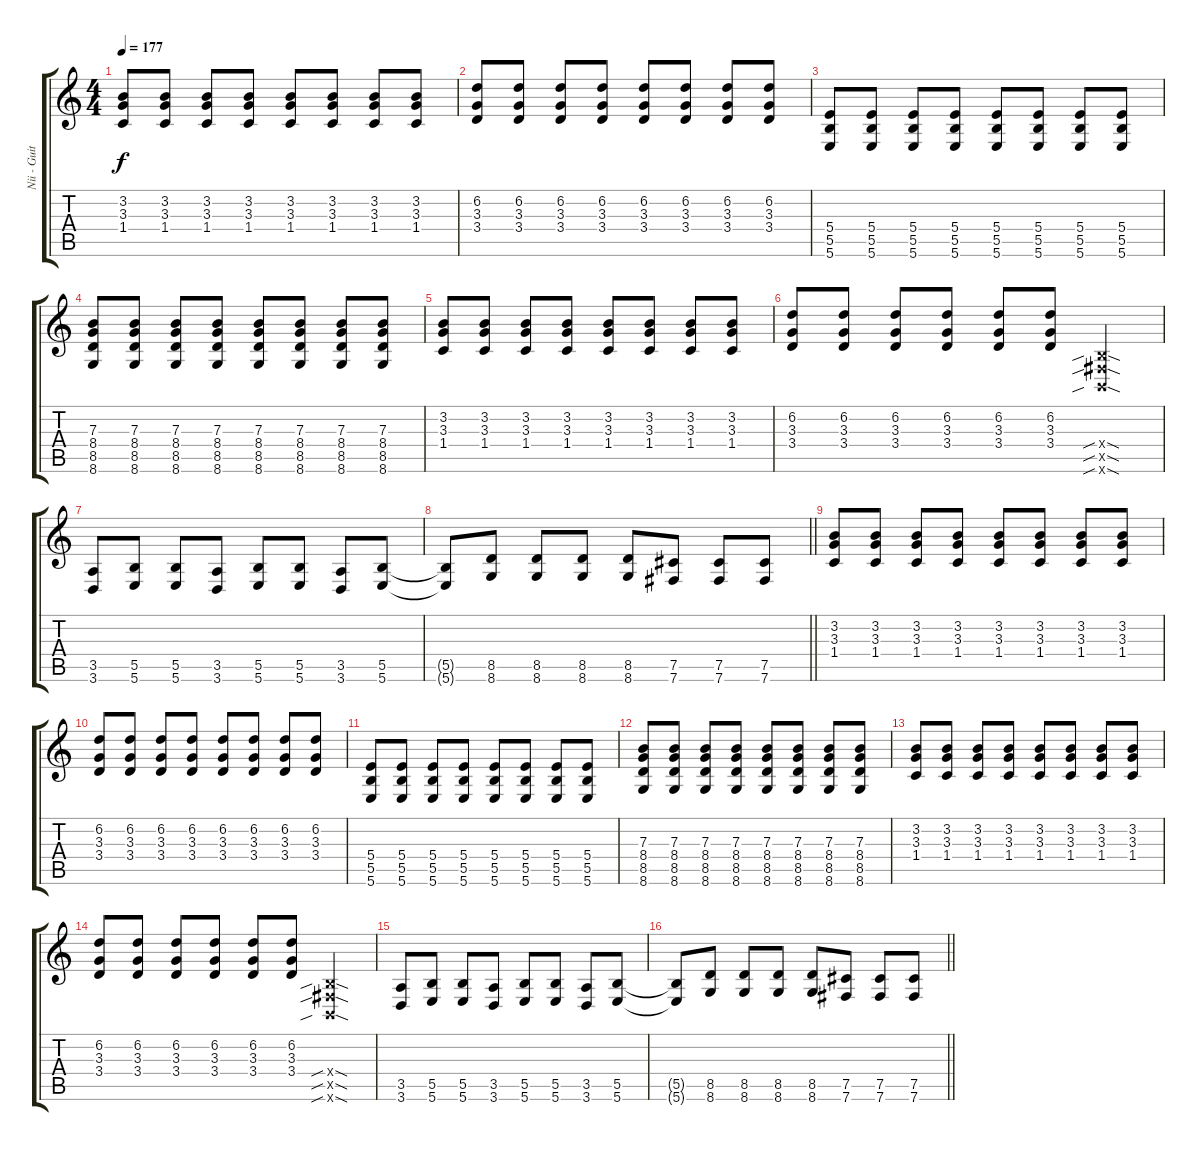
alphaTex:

\track ("Nii - Guitar 1" "Nii - Guit") {instrument distortionguitar}
\staff {score tabs}
\tuning (Db4 Ab3 E3 B2 Gb2 B1) {hide}
\ts (4 4)
\section ("" "")
\tempo 177
\clef g2
\ks c
(3.2 3.3 1.4).8{dy f} (3.2 3.3 1.4).8 (3.2 3.3 1.4).8 (3.2 3.3 1.4).8 (3.2 3.3 1.4).8 (3.2 3.3 1.4).8 (3.2 3.3 1.4).8 (3.2 3.3 1.4).8 |
(6.2 3.3 3.4).8 (6.2 3.3 3.4).8 (6.2 3.3 3.4).8 (6.2 3.3 3.4).8 (6.2 3.3 3.4).8 (6.2 3.3 3.4).8 (6.2 3.3 3.4).8 (6.2 3.3 3.4).8 |
(5.4 5.5 5.6).8 (5.4 5.5 5.6).8 (5.4 5.5 5.6).8 (5.4 5.5 5.6).8 (5.4 5.5 5.6).8 (5.4 5.5 5.6).8 (5.4 5.5 5.6).8 (5.4 5.5 5.6).8 |
(7.3 8.4 8.5 8.6).8 (7.3 8.4 8.5 8.6).8 (7.3 8.4 8.5 8.6).8 (7.3 8.4 8.5 8.6).8 (7.3 8.4 8.5 8.6).8 (7.3 8.4 8.5 8.6).8 (7.3 8.4 8.5 8.6).8 (7.3 8.4 8.5 8.6).8 |
(3.2 3.3 1.4).8 (3.2 3.3 1.4).8 (3.2 3.3 1.4).8 (3.2 3.3 1.4).8 (3.2 3.3 1.4).8 (3.2 3.3 1.4).8 (3.2 3.3 1.4).8 (3.2 3.3 1.4).8 |
(6.2 3.3 3.4).8 (6.2 3.3 3.4).8 (6.2 3.3 3.4).8 (6.2 3.3 3.4).8 (6.2 3.3 3.4).8 (6.2 3.3 3.4).8 (0.4{sib sod x} 0.5{sib sod x} 0.6{sib sod x}).4 |
(3.5 3.6).8 (5.5 5.6).8 (5.5 5.6).8 (3.5 3.6).8 (5.5 5.6).8 (5.5 5.6).8 (3.5 3.6).8 (5.5 5.6).8 |
\barLineRight lightlight
(5.5{t} 5.6{t}).8 (8.5 8.6).8 (8.5 8.6).8 (8.5 8.6).8 (8.5 8.6).8 (7.5 7.6).8 (7.5 7.6).8 (7.5 7.6).8 |
\section ("" "")
(3.2 3.3 1.4).8 (3.2 3.3 1.4).8 (3.2 3.3 1.4).8 (3.2 3.3 1.4).8 (3.2 3.3 1.4).8 (3.2 3.3 1.4).8 (3.2 3.3 1.4).8 (3.2 3.3 1.4).8 |
(6.2 3.3 3.4).8 (6.2 3.3 3.4).8 (6.2 3.3 3.4).8 (6.2 3.3 3.4).8 (6.2 3.3 3.4).8 (6.2 3.3 3.4).8 (6.2 3.3 3.4).8 (6.2 3.3 3.4).8 |
(5.4 5.5 5.6).8 (5.4 5.5 5.6).8 (5.4 5.5 5.6).8 (5.4 5.5 5.6).8 (5.4 5.5 5.6).8 (5.4 5.5 5.6).8 (5.4 5.5 5.6).8 (5.4 5.5 5.6).8 |
(7.3 8.4 8.5 8.6).8 (7.3 8.4 8.5 8.6).8 (7.3 8.4 8.5 8.6).8 (7.3 8.4 8.5 8.6).8 (7.3 8.4 8.5 8.6).8 (7.3 8.4 8.5 8.6).8 (7.3 8.4 8.5 8.6).8 (7.3 8.4 8.5 8.6).8 |
(3.2 3.3 1.4).8 (3.2 3.3 1.4).8 (3.2 3.3 1.4).8 (3.2 3.3 1.4).8 (3.2 3.3 1.4).8 (3.2 3.3 1.4).8 (3.2 3.3 1.4).8 (3.2 3.3 1.4).8 |
(6.2 3.3 3.4).8 (6.2 3.3 3.4).8 (6.2 3.3 3.4).8 (6.2 3.3 3.4).8 (6.2 3.3 3.4).8 (6.2 3.3 3.4).8 (0.4{sib sod x} 0.5{sib sod x} 0.6{sib sod x}).4 |
(3.5 3.6).8 (5.5 5.6).8 (5.5 5.6).8 (3.5 3.6).8 (5.5 5.6).8 (5.5 5.6).8 (3.5 3.6).8 (5.5 5.6).8 |
\barLineRight lightlight
(5.5{t} 5.6{t}).8 (8.5 8.6).8 (8.5 8.6).8 (8.5 8.6).8 (8.5 8.6).8 (7.5 7.6).8 (7.5 7.6).8 (7.5 7.6).8
